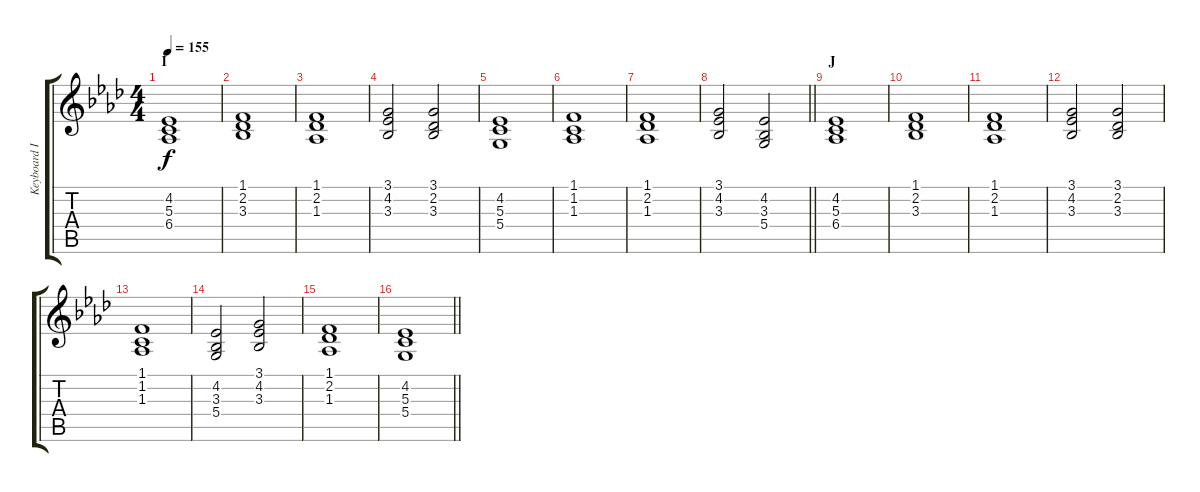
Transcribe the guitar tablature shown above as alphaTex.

\track ("Keyboard II" "Keyboard I") {instrument pad2warm}
\staff {score tabs}
\tuning (E4 B3 G3 D3 A2 E2) {hide}
\ts (4 4)
\section ("" "I")
\tempo 155
\clef g2
\ks ab
(4.2 5.3 6.4).1{dy f instrument lead6voice} |
(1.1 2.2 3.3).1 |
(1.1 2.2 1.3).1 |
(3.1 4.2 3.3).2 (3.1 2.2 3.3).2 |
(4.2 5.3 5.4).1 |
(1.1 1.2 1.3).1 |
(1.1 2.2 1.3).1 |
\barLineRight lightlight
(3.1 4.2 3.3).2 (4.2 3.3 5.4).2 |
\section ("" "J")
(4.2 5.3 6.4).1 |
(1.1 2.2 3.3).1 |
(1.1 2.2 1.3).1 |
(3.1 4.2 3.3).2 (3.1 2.2 3.3).2 |
(1.1 1.2 1.3).1 |
(4.2 3.3 5.4).2 (3.1 4.2 3.3).2 |
(1.1 2.2 1.3).1 |
\barLineRight lightlight
(4.2 5.3 5.4).1
